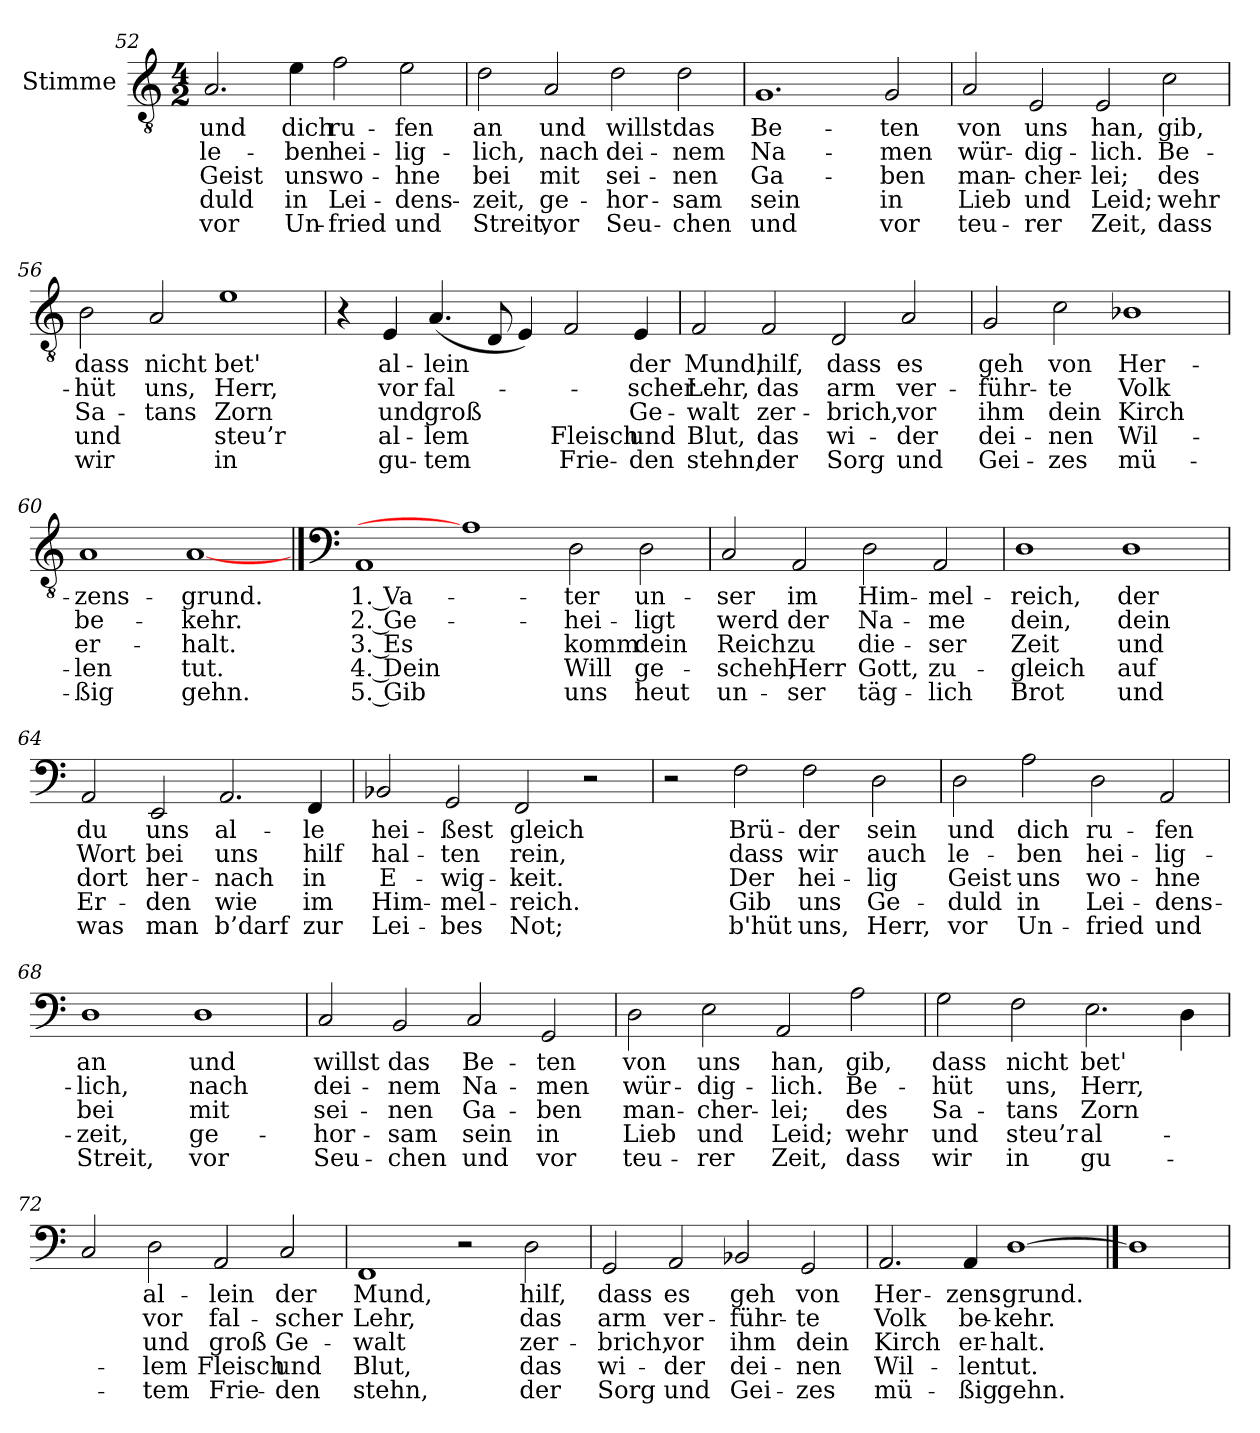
**kern	**text	**text	**text	**text	**text
*part1	*part1	*part1	*part1	*part1	*part1
*staff1	*staff1	*staff1	*staff1	*staff1	*staff1
*I"Stimme	*	*	*	*	*
*clefGv2	*	*	*	*	*
*k[]	*	*	*	*	*
*M4/2	*	*	*	*	*
=52	=52	=52	=52	=52	=52
!	!LO:LY:b	!LO:LY:b	!LO:LY:b	!LO:LY:b	!LO:LY:b
2.A/	und	le-	Geist	-duld	vor
!	!LO:LY:b	!LO:LY:b	!LO:LY:b	!LO:LY:b	!LO:LY:b
4e\	dich	-ben	uns	in	Un-
!	!LO:LY:b	!LO:LY:b	!LO:LY:b	!LO:LY:b	!LO:LY:b
2f\	ru-	hei-	wo-	Lei-	-fried
!	!LO:LY:b	!LO:LY:b	!LO:LY:b	!LO:LY:b	!LO:LY:b
2e\	-fen	-lig-	-hne	-dens-	und
!!LO:LB:g=z
=53	=53	=53	=53	=53	=53
!	!LO:LY:b	!LO:LY:b	!LO:LY:b	!LO:LY:b	!LO:LY:b
2d\	an	-lich,	bei	-zeit,	Streit,
!	!LO:LY:b	!LO:LY:b	!LO:LY:b	!LO:LY:b	!LO:LY:b
2A/	und	nach	mit	ge-	vor
!	!LO:LY:b	!LO:LY:b	!LO:LY:b	!LO:LY:b	!LO:LY:b
2d\	willst	dei-	sei-	-hor-	Seu-
!	!LO:LY:b	!LO:LY:b	!LO:LY:b	!LO:LY:b	!LO:LY:b
2d\	das	-nem	-nen	-sam	-chen
=54	=54	=54	=54	=54	=54
!	!LO:LY:b	!LO:LY:b	!LO:LY:b	!LO:LY:b	!LO:LY:b
1.G	Be-	Na-	Ga-	sein	und
!	!LO:LY:b	!LO:LY:b	!LO:LY:b	!LO:LY:b	!LO:LY:b
2G/	-ten	-men	-ben	in	vor
=55	=55	=55	=55	=55	=55
!	!LO:LY:b	!LO:LY:b	!LO:LY:b	!LO:LY:b	!LO:LY:b
2A/	von	wür-	man-	Lieb	teu-
!	!LO:LY:b	!LO:LY:b	!LO:LY:b	!LO:LY:b	!LO:LY:b
2E/	uns	-dig-	-cher-	und	-rer
!	!LO:LY:b	!LO:LY:b	!LO:LY:b	!LO:LY:b	!LO:LY:b
2E/	han,	-lich.	-lei;	Leid;	Zeit,
!	!LO:LY:b	!LO:LY:b	!LO:LY:b	!LO:LY:b	!LO:LY:b
2c\	gib,	Be-	des	wehr	dass
=56	=56	=56	=56	=56	=56
!	!LO:LY:b	!LO:LY:b	!LO:LY:b	!LO:LY:b	!LO:LY:b
2B\	dass	-hüt	Sa-	und	wir
!	!LO:LY:b	!LO:LY:b	!LO:LY:b	!	!
2A/	nicht	uns,	-tans	.	.
!	!LO:LY:b	!LO:LY:b	!LO:LY:b	!LO:LY:b	!LO:LY:b
1e	bet'	Herr,	Zorn	steu’r	in
!!LO:LB:g=z
=57	=57	=57	=57	=57	=57
4r	.	.	.	.	.
!	!LO:LY:b	!LO:LY:b	!LO:LY:b	!LO:LY:b	!LO:LY:b
4E/	al-	vor	und	al-	gu-
!	!LO:LY:b	!LO:LY:b	!LO:LY:b	!LO:LY:b	!LO:LY:b
(4.A/	-lein	fal-	groß	-lem	-tem
8D/	.	.	.	.	.
4E/)	.	.	.	.	.
!	!	!	!	!LO:LY:b	!LO:LY:b
2F/	.	.	.	Fleisch	Frie-
!	!LO:LY:b	!LO:LY:b	!LO:LY:b	!LO:LY:b	!LO:LY:b
4E/	der	-scher	Ge-	und	-den
=58	=58	=58	=58	=58	=58
!	!LO:LY:b	!LO:LY:b	!LO:LY:b	!LO:LY:b	!LO:LY:b
2F/	Mund,	Lehr,	-walt	Blut,	stehn,
!	!LO:LY:b	!LO:LY:b	!LO:LY:b	!LO:LY:b	!LO:LY:b
2F/	hilf,	das	zer-	das	der
!	!LO:LY:b	!LO:LY:b	!LO:LY:b	!LO:LY:b	!LO:LY:b
2D/	dass	arm	-brich,	wi-	Sorg
!	!LO:LY:b	!LO:LY:b	!LO:LY:b	!LO:LY:b	!LO:LY:b
2A/	es	ver-	vor	-der	und
=59	=59	=59	=59	=59	=59
!	!LO:LY:b	!LO:LY:b	!LO:LY:b	!LO:LY:b	!LO:LY:b
2G/	geh	-führ-	ihm	dei-	Gei-
!	!LO:LY:b	!LO:LY:b	!LO:LY:b	!LO:LY:b	!LO:LY:b
2c\	von	-te	dein	-nen	-zes
!	!LO:LY:b	!LO:LY:b	!LO:LY:b	!LO:LY:b	!LO:LY:b
1B-X	Her-	Volk	Kirch	Wil-	mü-
=60	=60	=60	=60	=60	=60
!	!LO:LY:b	!LO:LY:b	!LO:LY:b	!LO:LY:b	!LO:LY:b
1A	-zens-	be-	er-	-len	-ßig
!	!LO:LY:b	!LO:LY:b	!LO:LY:b	!LO:LY:b	!LO:LY:b
[1A	-grund.	-kehr.	-halt.	tut.	gehn.
!!LO:PB:g=z
==61	==61	==61	==61	==61	==61
*clefF4	*	*	*	*	*
!	!LO:LY:b	!LO:LY:b	!LO:LY:b	!LO:LY:b	!LO:LY:b
1AA	1. Va-	2. Ge-	3. Es	4. Dein	5. Gib
1A]	.	.	.	.	.
!	!LO:LY:b	!LO:LY:b	!LO:LY:b	!LO:LY:b	!LO:LY:b
2D\	-ter	-hei-	komm	Will	uns
!	!LO:LY:b	!LO:LY:b	!LO:LY:b	!LO:LY:b	!LO:LY:b
2D\	un-	-ligt	dein	ge-	heut
=62	=62	=62	=62	=62	=62
!	!LO:LY:b	!LO:LY:b	!LO:LY:b	!LO:LY:b	!LO:LY:b
2C/	-ser	werd	Reich	-scheh,	un-
!	!LO:LY:b	!LO:LY:b	!LO:LY:b	!LO:LY:b	!LO:LY:b
2AA/	im	der	zu	Herr	-ser
!	!LO:LY:b	!LO:LY:b	!LO:LY:b	!LO:LY:b	!LO:LY:b
2D\	Him-	Na-	die-	Gott,	täg-
!	!LO:LY:b	!LO:LY:b	!LO:LY:b	!LO:LY:b	!LO:LY:b
2AA/	-mel-	-me	-ser	zu-	-lich
=63	=63	=63	=63	=63	=63
!	!LO:LY:b	!LO:LY:b	!LO:LY:b	!LO:LY:b	!LO:LY:b
1D	-reich,	dein,	Zeit	-gleich	Brot
!	!LO:LY:b	!LO:LY:b	!LO:LY:b	!LO:LY:b	!LO:LY:b
1D	der	dein	und	auf	und
=64	=64	=64	=64	=64	=64
!	!LO:LY:b	!LO:LY:b	!LO:LY:b	!LO:LY:b	!LO:LY:b
2AA/	du	Wort	dort	Er-	was
!	!LO:LY:b	!LO:LY:b	!LO:LY:b	!LO:LY:b	!LO:LY:b
2EE/	uns	bei	her-	-den	man
!	!LO:LY:b	!LO:LY:b	!LO:LY:b	!LO:LY:b	!LO:LY:b
2.AA/	al-	uns	-nach	wie	b’darf
!	!LO:LY:b	!LO:LY:b	!LO:LY:b	!LO:LY:b	!LO:LY:b
4FF/	-le	hilf	in	im	zur
!!LO:LB:g=z
=65	=65	=65	=65	=65	=65
!	!LO:LY:b	!LO:LY:b	!LO:LY:b	!LO:LY:b	!LO:LY:b
2BB-X/	hei-	hal-	E-	Him-	Lei-
!	!LO:LY:b	!LO:LY:b	!LO:LY:b	!LO:LY:b	!LO:LY:b
2GG/	-ßest	-ten	-wig-	-mel-	-bes
!	!LO:LY:b	!LO:LY:b	!LO:LY:b	!LO:LY:b	!LO:LY:b
2FF/	gleich	rein,	-keit.	-reich.	Not;
2r	.	.	.	.	.
=66	=66	=66	=66	=66	=66
2r	.	.	.	.	.
!	!LO:LY:b	!LO:LY:b	!LO:LY:b	!LO:LY:b	!LO:LY:b
2F\	Brü-	dass	Der	Gib	b'hüt
!	!LO:LY:b	!LO:LY:b	!LO:LY:b	!LO:LY:b	!LO:LY:b
2F\	-der	wir	hei-	uns	uns,
!	!LO:LY:b	!LO:LY:b	!LO:LY:b	!LO:LY:b	!LO:LY:b
2D\	sein	auch	-lig	Ge-	Herr,
=67	=67	=67	=67	=67	=67
!	!LO:LY:b	!LO:LY:b	!LO:LY:b	!LO:LY:b	!LO:LY:b
2D\	und	le-	Geist	-duld	vor
!	!LO:LY:b	!LO:LY:b	!LO:LY:b	!LO:LY:b	!LO:LY:b
2A\	dich	-ben	uns	in	Un-
!	!LO:LY:b	!LO:LY:b	!LO:LY:b	!LO:LY:b	!LO:LY:b
2D\	ru-	hei-	wo-	Lei-	-fried
!	!LO:LY:b	!LO:LY:b	!LO:LY:b	!LO:LY:b	!LO:LY:b
2AA/	-fen	-lig-	-hne	-dens-	und
=68	=68	=68	=68	=68	=68
!	!LO:LY:b	!LO:LY:b	!LO:LY:b	!LO:LY:b	!LO:LY:b
1D	an	-lich,	bei	-zeit,	Streit,
!	!LO:LY:b	!LO:LY:b	!LO:LY:b	!LO:LY:b	!LO:LY:b
1D	und	nach	mit	ge-	vor
!!LO:LB:g=z
=69	=69	=69	=69	=69	=69
!	!LO:LY:b	!LO:LY:b	!LO:LY:b	!LO:LY:b	!LO:LY:b
2C/	willst	dei-	sei-	-hor-	Seu-
!	!LO:LY:b	!LO:LY:b	!LO:LY:b	!LO:LY:b	!LO:LY:b
2BB/	das	-nem	-nen	-sam	-chen
!	!LO:LY:b	!LO:LY:b	!LO:LY:b	!LO:LY:b	!LO:LY:b
2C/	Be-	Na-	Ga-	sein	und
!	!LO:LY:b	!LO:LY:b	!LO:LY:b	!LO:LY:b	!LO:LY:b
2GG/	-ten	-men	-ben	in	vor
=70	=70	=70	=70	=70	=70
!	!LO:LY:b	!LO:LY:b	!LO:LY:b	!LO:LY:b	!LO:LY:b
2D\	von	wür-	man-	Lieb	teu-
!	!LO:LY:b	!LO:LY:b	!LO:LY:b	!LO:LY:b	!LO:LY:b
2E\	uns	-dig-	-cher-	und	-rer
!	!LO:LY:b	!LO:LY:b	!LO:LY:b	!LO:LY:b	!LO:LY:b
2AA/	han,	-lich.	-lei;	Leid;	Zeit,
!	!LO:LY:b	!LO:LY:b	!LO:LY:b	!LO:LY:b	!LO:LY:b
2A\	gib,	Be-	des	wehr	dass
=71	=71	=71	=71	=71	=71
!	!LO:LY:b	!LO:LY:b	!LO:LY:b	!LO:LY:b	!LO:LY:b
2G\	dass	-hüt	Sa-	und	wir
!	!LO:LY:b	!LO:LY:b	!LO:LY:b	!LO:LY:b	!LO:LY:b
2F\	nicht	uns,	-tans	steu’r	in
!	!LO:LY:b	!LO:LY:b	!LO:LY:b	!LO:LY:b	!LO:LY:b
2.E\	bet'	Herr,	Zorn	al-	gu-
4D\	.	.	.	.	.
!!LO:LB:g=z
=72	=72	=72	=72	=72	=72
2C/	.	.	.	.	.
!	!LO:LY:b	!LO:LY:b	!LO:LY:b	!LO:LY:b	!LO:LY:b
2D\	al-	vor	und	-lem	-tem
!	!LO:LY:b	!LO:LY:b	!LO:LY:b	!LO:LY:b	!LO:LY:b
2AA/	-lein	fal-	groß	Fleisch	Frie-
!	!LO:LY:b	!LO:LY:b	!LO:LY:b	!LO:LY:b	!LO:LY:b
2C/	der	-scher	Ge-	und	-den
=73	=73	=73	=73	=73	=73
!	!LO:LY:b	!LO:LY:b	!LO:LY:b	!LO:LY:b	!LO:LY:b
1FF	Mund,	Lehr,	-walt	Blut,	stehn,
2r	.	.	.	.	.
!	!LO:LY:b	!LO:LY:b	!LO:LY:b	!LO:LY:b	!LO:LY:b
2D\	hilf,	das	zer-	das	der
=74	=74	=74	=74	=74	=74
!	!LO:LY:b	!LO:LY:b	!LO:LY:b	!LO:LY:b	!LO:LY:b
2GG/	dass	arm	-brich,	wi-	Sorg
!	!LO:LY:b	!LO:LY:b	!LO:LY:b	!LO:LY:b	!LO:LY:b
2AA/	es	ver-	vor	-der	und
!	!LO:LY:b	!LO:LY:b	!LO:LY:b	!LO:LY:b	!LO:LY:b
2BB-X/	geh	-führ-	ihm	dei-	Gei-
!	!LO:LY:b	!LO:LY:b	!LO:LY:b	!LO:LY:b	!LO:LY:b
2GG/	von	-te	dein	-nen	-zes
=75	=75	=75	=75	=75	=75
!	!LO:LY:b	!LO:LY:b	!LO:LY:b	!LO:LY:b	!LO:LY:b
2.AA/	Her-	Volk	Kirch	Wil-	mü-
!	!LO:LY:b	!LO:LY:b	!LO:LY:b	!LO:LY:b	!LO:LY:b
4AA/	-zens-	be-	er-	-len	-ßig
!	!LO:LY:b	!LO:LY:b	!LO:LY:b	!LO:LY:b	!LO:LY:b
[1D	-grund.	-kehr.	-halt.	tut.	gehn.
==76	==76	==76	==76	==76	==76
1D]	.	.	.	.	.
=	=	=	=	=	=
*-	*-	*-	*-	*-	*-
